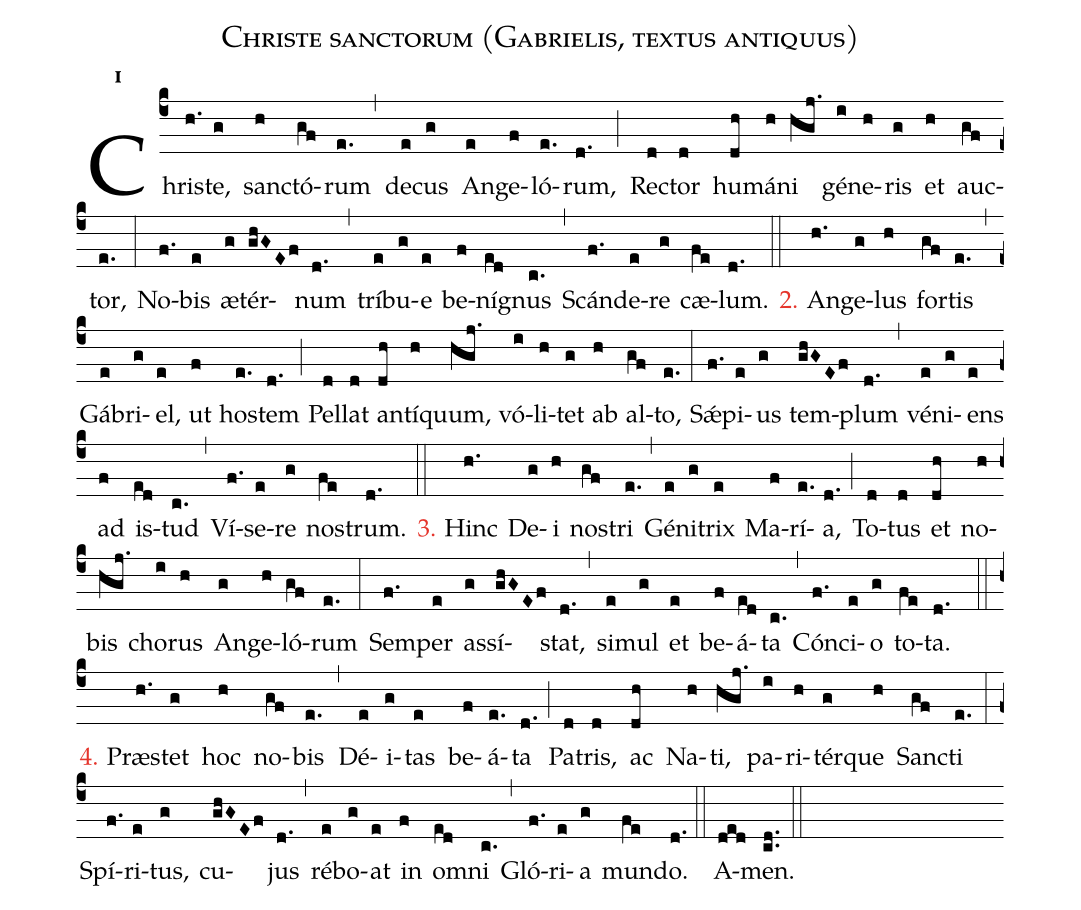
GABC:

name:Christe sanctorum (Gabrielis, textus antiquus);
office-part:hy;
mode:1;
%%
.initial-style: 1;
name: Christe sanctorum;
mode:1;
office-part: Hymnus;
annotation: Hymn.;
annotation:i;
nabc-lines:1;
%%
(c4) Chris(h.)te,(g) sanc(h)tó(gf)rum(e.) (,) de(e)cus(g) An(e)ge(f)ló(e.)rum,(d.) (;)
Rec(d)tor(d) hu(dh)má(h)ni(hgj.) gé(i)ne(h)ris(g) et(h) auc(gf)tor,(e.) (:)
No(f.)bis(e) æ(g)tér(ghGEf)num(d.) (,) trí(e)bu(g)e(e) be(f)ní(ed)gnus(c.) (,)
Scán(f.)de(e)re(g) cæ(fe)lum.(d.) (::)

<c>2.</c> An(h.)ge(g)lus(h) for(gf)tis(e.) (,) Gá(e)bri(g)el,(e) ut(f) hos(e.)tem(d.) (;)
Pel(d)lat(d) an(dh)tí(h)quum,(hgj.) vó(i)li(h)tet(g) ab(h) al(gf)to,(e.) (:)
Sǽ(f.)pi(e)us(g) tem(ghGEf)plum(d.) (,) vé(e)ni(g)ens(e) ad(f) is(ed)tud(c.) (,)
Ví(f.)se(e)re(g) nos(fe)trum.(d.) (::)

<c>3.</c> Hinc(h.) De(g)i(h) nos(gf)tri(e.) (,) Gé(e)ni(g)trix(e) Ma(f)rí(e.)a,(d.) (;)
To(d)tus(d) et(dh) no(h)bis(hgj.) cho(i)rus(h) An(g)ge(h)ló(gf)rum(e.) (:)
Sem(f.)per(e) as(g)sí(ghGEf)stat,(d.) (,) si(e)mul(g) et(e) be(f)á(ed)ta(c.) (,)
Cón(f.)ci(e)o(g) to(fe)ta.(d.) (::)

<c>4.</c> Præs(h.)tet(g) hoc(h) no(gf)bis(e.) (,) Dé(e)i(g)tas(e) be(f)á(e.)ta(d.) (;)
Pa(d)tris,(d) ac(dh) Na(h)ti,(hgj.) pa(i)ri(h)tér(g)que(h) Sanc(gf)ti(e.) (:)
Spí(f.)ri(e)tus,(g) cu(ghGEf)jus(d.) (,) ré(e)bo(g)at(e) in(f) om(ed)ni(c.) (,)
Gló(f.)ri(e)a(g) mun(fe)do.(d.) (::)
A(ded)men.(cd..) (::)
